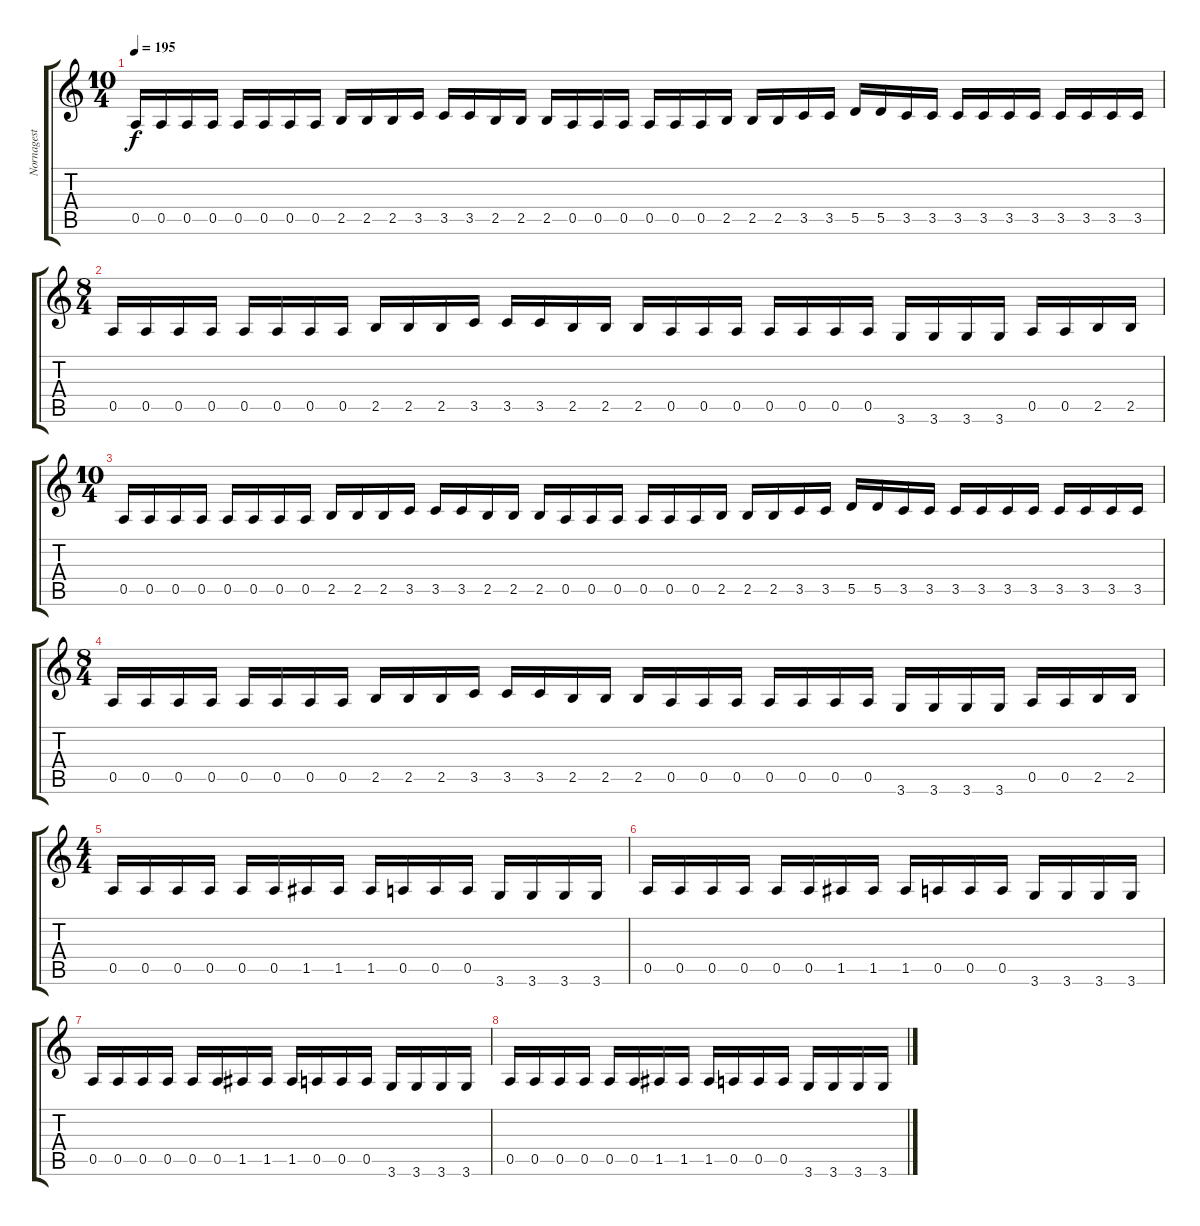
\track ("Nornagest" "Nornagest") {instrument distortionguitar}
\staff {score tabs}
\tuning (E4 B3 G3 D3 A2 E2) {hide}
\ts (10 4)
\tempo 195
\clef g2
\ks c
0.5.16{dy f instrument distortionguitar} 0.5.16 0.5.16 0.5.16 0.5.16 0.5.16 0.5.16 0.5.16 2.5.16 2.5.16 2.5.16 3.5.16 3.5.16 3.5.16 2.5.16 2.5.16 2.5.16 0.5.16 0.5.16 0.5.16 0.5.16 0.5.16 0.5.16 2.5.16 2.5.16 2.5.16 3.5.16 3.5.16 5.5.16 5.5.16 3.5.16 3.5.16 3.5.16 3.5.16 3.5.16 3.5.16 3.5.16 3.5.16 3.5.16 3.5.16 |
\ts (8 4)
0.5.16 0.5.16 0.5.16 0.5.16 0.5.16 0.5.16 0.5.16 0.5.16 2.5.16 2.5.16 2.5.16 3.5.16 3.5.16 3.5.16 2.5.16 2.5.16 2.5.16 0.5.16 0.5.16 0.5.16 0.5.16 0.5.16 0.5.16 0.5.16 3.6.16 3.6.16 3.6.16 3.6.16 0.5.16 0.5.16 2.5.16 2.5.16 |
\ts (10 4)
0.5.16 0.5.16 0.5.16 0.5.16 0.5.16 0.5.16 0.5.16 0.5.16 2.5.16 2.5.16 2.5.16 3.5.16 3.5.16 3.5.16 2.5.16 2.5.16 2.5.16 0.5.16 0.5.16 0.5.16 0.5.16 0.5.16 0.5.16 2.5.16 2.5.16 2.5.16 3.5.16 3.5.16 5.5.16 5.5.16 3.5.16 3.5.16 3.5.16 3.5.16 3.5.16 3.5.16 3.5.16 3.5.16 3.5.16 3.5.16 |
\ts (8 4)
0.5.16 0.5.16 0.5.16 0.5.16 0.5.16 0.5.16 0.5.16 0.5.16 2.5.16 2.5.16 2.5.16 3.5.16 3.5.16 3.5.16 2.5.16 2.5.16 2.5.16 0.5.16 0.5.16 0.5.16 0.5.16 0.5.16 0.5.16 0.5.16 3.6.16 3.6.16 3.6.16 3.6.16 0.5.16 0.5.16 2.5.16 2.5.16 |
\ts (4 4)
0.5.16 0.5.16 0.5.16 0.5.16 0.5.16 0.5.16 1.5.16 1.5.16 1.5.16 0.5.16 0.5.16 0.5.16 3.6.16 3.6.16 3.6.16 3.6.16 |
0.5.16 0.5.16 0.5.16 0.5.16 0.5.16 0.5.16 1.5.16 1.5.16 1.5.16 0.5.16 0.5.16 0.5.16 3.6.16 3.6.16 3.6.16 3.6.16 |
0.5.16 0.5.16 0.5.16 0.5.16 0.5.16 0.5.16 1.5.16 1.5.16 1.5.16 0.5.16 0.5.16 0.5.16 3.6.16 3.6.16 3.6.16 3.6.16 |
0.5.16 0.5.16 0.5.16 0.5.16 0.5.16 0.5.16 1.5.16 1.5.16 1.5.16 0.5.16 0.5.16 0.5.16 3.6.16 3.6.16 3.6.16 3.6.16
